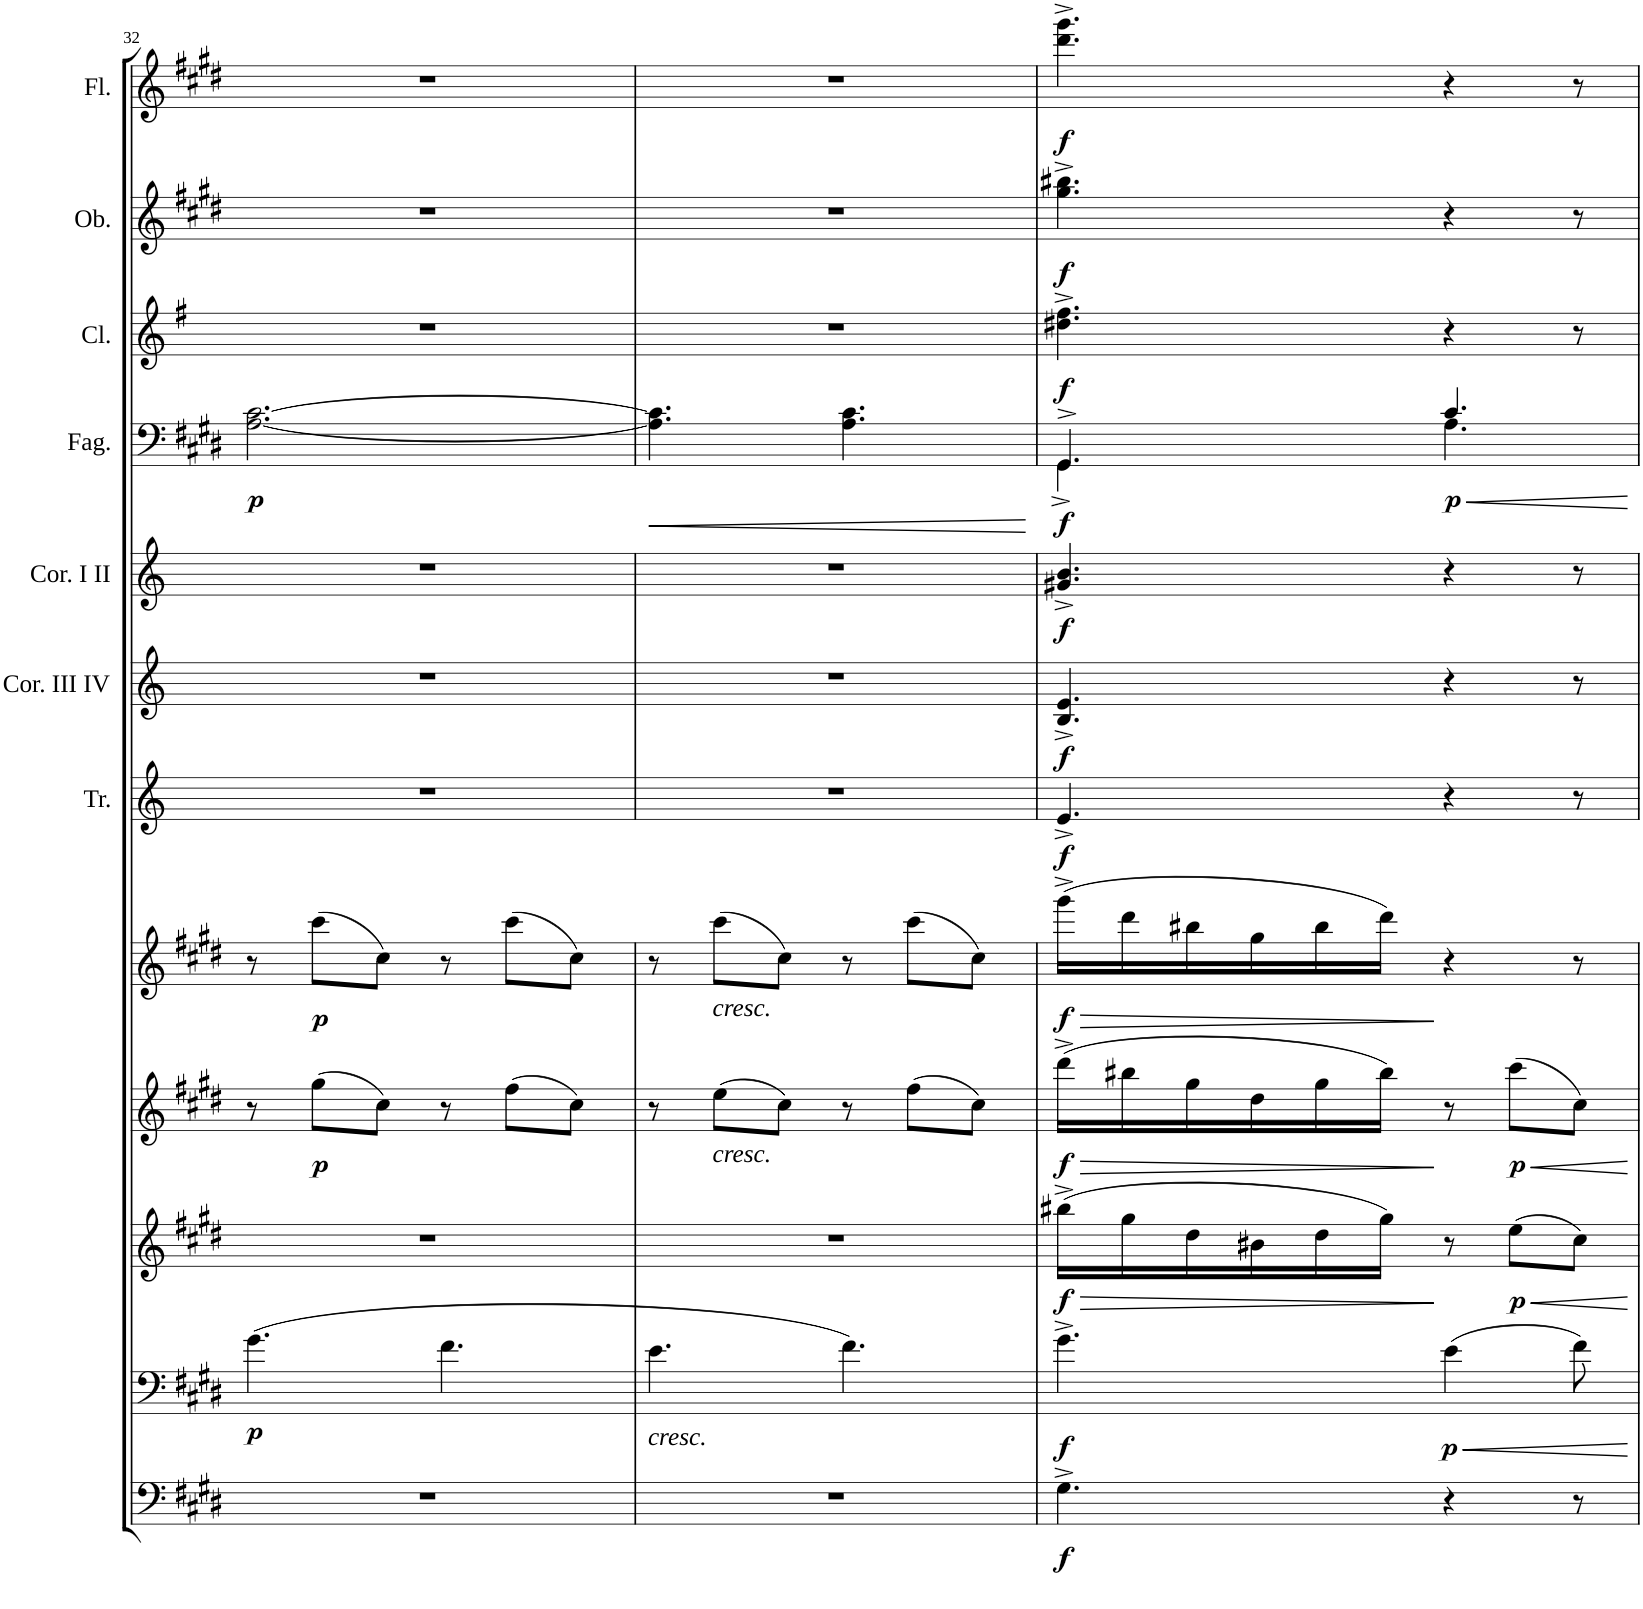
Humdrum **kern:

**kern	**dynam	**kern	**dynam	**kern	**dynam	**kern	**dynam	**kern	**dynam	**kern	**dynam	**kern	**dynam	**kern	**dynam	**kern	**dynam	**kern	**dynam	**kern	**dynam	**kern	**dynam
*part12	*part12	*part11	*part11	*part10	*part10	*part9	*part9	*part8	*part8	*part7	*part7	*part6	*part6	*part5	*part5	*part4	*part4	*part3	*part3	*part2	*part2	*part1	*part1
*staff12	*staff12	*staff11	*staff11	*staff10	*staff10	*staff9	*staff9	*staff8	*staff8	*staff7	*staff7	*staff6	*staff6	*staff5	*staff5	*staff4	*staff4	*staff3	*staff3	*staff2	*staff2	*staff1	*staff1
*I"Basso	*	*I"Violoncello	*	*I"Viola	*	*I"Violino II	*	*I"Violino I	*	*I"Trombe in E	*	*I"Corni in E III IV	*	*I"Corni in E I II	*	*I"Fagotti	*	*I"Clarinetti in A	*	*I"Oboi	*	*I"Flauti	*
*	*	*	*	*	*	*	*	*	*	*I'Tr.	*	*I'Cor. III IV	*	*I'Cor. I II	*	*I'Fag.	*	*I'Cl.	*	*I'Ob.	*	*I'Fl.	*
!!LO:PB:g=z
*clefF4	*	*clefF4	*	*clefG2	*	*clefG2	*	*clefG2	*	*clefG2	*	*clefG2	*	*clefG2	*	*clefF4	*	*clefG2	*	*clefG2	*	*clefG2	*
*Trd7c12	*	*	*	*	*	*	*	*	*	*Trd-2c-4	*	*Trd5c8	*	*Trd5c8	*	*	*	*Trd2c3	*	*	*	*	*
*k[f#c#g#d#]	*	*k[f#c#g#d#]	*	*k[f#c#g#d#]	*	*k[f#c#g#d#]	*	*k[f#c#g#d#]	*	*k[]	*	*k[]	*	*k[]	*	*k[f#c#g#d#]	*	*k[f#]	*	*k[f#c#g#d#]	*	*k[f#c#g#d#]	*
*M6/8	*	*M6/8	*	*M6/8	*	*M6/8	*	*M6/8	*	*M6/8	*	*M6/8	*	*M6/8	*	*M6/8	*	*M6/8	*	*M6/8	*	*M6/8	*
=32	=32	=32	=32	=32	=32	=32	=32	=32	=32	=32	=32	=32	=32	=32	=32	=32	=32	=32	=32	=32	=32	=32	=32
!	!	!	!LO:DY:b	!	!	!	!	!	!	!	!	!	!	!	!	!	!LO:DY:b	!	!	!	!	!	!
2.r	.	(4.g#\	p	2.r	.	8r	.	8r	.	2.r	.	2.r	.	2.r	.	[2.A\ [2.c#\	p	2.r	.	2.r	.	2.r	.
!	!	!	!	!	!	!	!LO:DY:b	!	!LO:DY:b	!	!	!	!	!	!	!	!	!	!	!	!	!	!
.	.	.	.	.	.	(8gg#\L	p	(8ccc#\L	p	.	.	.	.	.	.	.	.	.	.	.	.	.	.
.	.	.	.	.	.	8cc#\J)	.	8cc#\J)	.	.	.	.	.	.	.	.	.	.	.	.	.	.	.
.	.	4.f#\	.	.	.	8r	.	8r	.	.	.	.	.	.	.	.	.	.	.	.	.	.	.
.	.	.	.	.	.	(8ff#\L	.	(8ccc#\L	.	.	.	.	.	.	.	.	.	.	.	.	.	.	.
.	.	.	.	.	.	8cc#\J)	.	8cc#\J)	.	.	.	.	.	.	.	.	.	.	.	.	.	.	.
=33	=33	=33	=33	=33	=33	=33	=33	=33	=33	=33	=33	=33	=33	=33	=33	=33	=33	=33	=33	=33	=33	=33	=33
!	!	!LO:TX:b:i:t=cresc.	!	!	!	!	!	!	!	!	!	!	!	!	!	!	!	!	!	!	!	!	!
!	!	!	!	!	!	!	!	!	!	!	!	!	!	!	!	!	!LO:HP:b	!	!	!	!	!	!
2.r	.	4.e\	.	2.r	.	8r	.	8r	.	2.r	.	2.r	.	2.r	.	4.A\] 4.c#\]	<	2.r	.	2.r	.	2.r	.
!	!	!	!	!	!	!	!	!LO:TX:b:i:t=cresc.	!	!	!	!	!	!	!	!	!	!	!	!	!	!	!
!	!	!	!	!	!	!LO:TX:b:i:t=cresc.	!	!	!	!	!	!	!	!	!	!	!	!	!	!	!	!	!
.	.	.	.	.	.	(8ee\L	.	(8ccc#\L	.	.	.	.	.	.	.	.	.	.	.	.	.	.	.
.	.	.	.	.	.	8cc#\J)	.	8cc#\J)	.	.	.	.	.	.	.	.	.	.	.	.	.	.	.
.	.	4.f#\)	.	.	.	8r	.	8r	.	.	.	.	.	.	.	4.A\ 4.c#\	.	.	.	.	.	.	.
.	.	.	.	.	.	(8ff#\L	.	(8ccc#\L	.	.	.	.	.	.	.	.	.	.	.	.	.	.	.
.	.	.	.	.	.	8cc#\J)	.	8cc#\J)	.	.	.	.	.	.	.	.	.	.	.	.	.	.	.
=34	=34	=34	=34	=34	=34	=34	=34	=34	=34	=34	=34	=34	=34	=34	=34	=34	=34	=34	=34	=34	=34	=34	=34
!	!LO:DY:b	!	!LO:DY:b	!	!LO:HP:b	!	!LO:HP:b	!	!	!	!	!	!	!	!	!	!	!	!	!	!	!	!
*	*	*	*	*	*	*	*	*	*	*	*	*	*	*	*	*^	*	*	*	*	*	*	*
!	!	!	!	!	!LO:DY:n=1:b	!	!LO:DY:n=1:b	!	!LO:DY:b	!	!LO:DY:b	!	!LO:DY:b	!	!LO:DY:b	!	!	!LO:DY:b	!	!LO:DY:b	!	!LO:DY:b	!	!LO:DY:b
4.G#^\	f	4.g#^\	f	(16bb#X^\LL	> f	(16ddd#^\LL	> f	(16ggg#^\LL	f	4.e^/	f	4.B/^ 4.e/^	f	4.g#X/^ 4.b/^	f	4.GG#^/	4.GG#^\	f	4.dd#X\^ 4.ff#\^	f	4.gg#\^ 4.bb#X\^	f	4.ddd#\^ 4.ggg#\^	f
.	.	.	.	16gg#\	.	16bb#X\	.	16ddd#\	.	.	.	.	.	.	.	.	.	.	.	.	.	.	.	.
.	.	.	.	16dd#\	.	16gg#\	.	16bb#X\	.	.	.	.	.	.	.	.	.	.	.	.	.	.	.	.
.	.	.	.	16b#X\	.	16dd#\	.	16gg#\	.	.	.	.	.	.	.	.	.	.	.	.	.	.	.	.
.	.	.	.	16dd#\	.	16gg#\	.	16bb#\	.	.	.	.	.	.	.	.	.	.	.	.	.	.	.	.
.	.	.	.	16gg#\JJ)	.	16bb#\JJ)	.	16ddd#\JJ)	.	.	.	.	.	.	.	.	.	.	.	.	.	.	.	.
!	!	!	!LO:DY:b	!	!	!	!	!	!	!	!	!	!	!	!	!	!	!LO:DY:b	!	!	!	!	!	!
4r	.	(4e\	p	8r	.	8r	.	4r	.	4r	.	4r	.	4r	.	4.c#/	4.A\	p	4r	.	4r	.	4r	.
!	!	!	!	!	!LO:DY:n=2:b	!	!LO:DY:n=2:b	!	!	!	!	!	!	!	!	!	!	!	!	!	!	!	!	!
.	.	.	.	(8ee\L	p	(8ccc#\L	p	.	.	.	.	.	.	.	.	.	.	.	.	.	.	.	.	.
8r	.	8f#\)	.	8cc#\J)	.	8cc#\J)	.	8r	.	8r	.	8r	.	8r	.	.	.	.	8r	.	8r	.	8r	.
*	*	*	*	*	*	*	*	*	*	*	*	*	*	*	*	*v	*v	*	*	*	*	*	*	*
.	.	.	.	.	]	.	]	.	.	.	.	.	.	.	.	.	[	.	.	.	.	.	.
=	=	=	=	=	=	=	=	=	=	=	=	=	=	=	=	=	=	=	=	=	=	=	=
*-	*-	*-	*-	*-	*-	*-	*-	*-	*-	*-	*-	*-	*-	*-	*-	*-	*-	*-	*-	*-	*-	*-	*-
